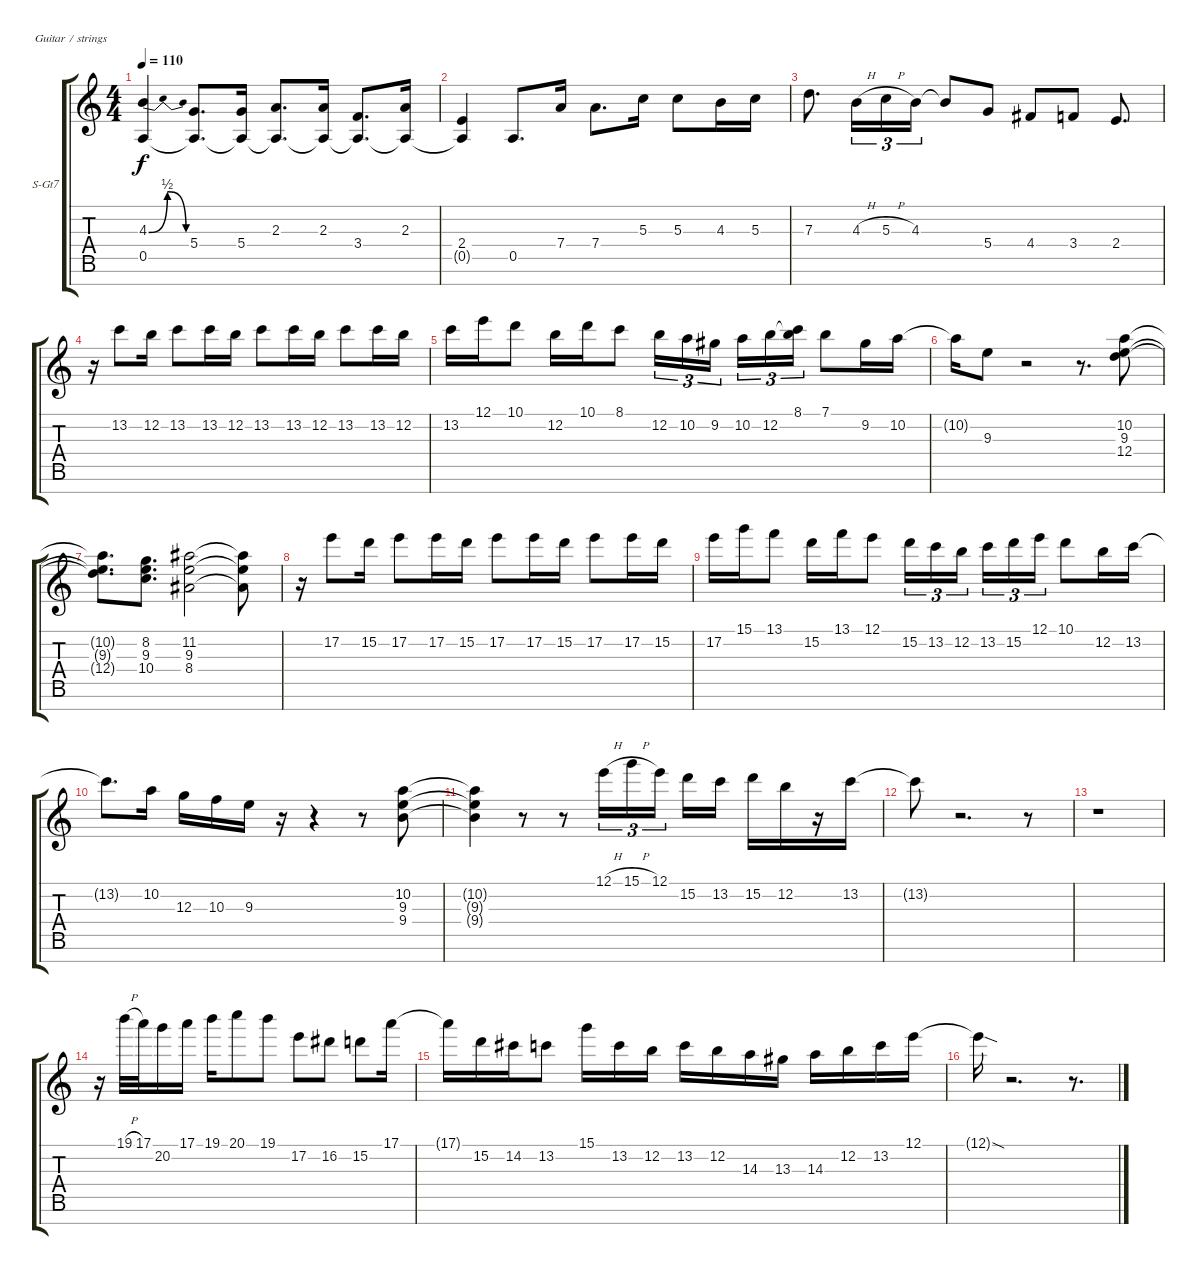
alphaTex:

\bracketExtendMode groupsimilarinstruments
\firstSystemTrackNameOrientation horizontal
\otherSystemsTrackNameOrientation horizontal
\track ("Track 1" "S-Gt7") {instrument acousticguitarsteel}
\staff {score tabs}
\tuning (E4 B3 G3 D3 A2 E2 B1)
\ts (4 4)
\tempo 110
\clef g2
\ks c
(4.3{be (bendrelease 0 0 30 2 30 2 60 0) t} 0.5{t}).4{dy f} (5.4 0.5{t}).8{d} (5.4 0.5{t}).16 (2.3 0.5{t}).8{d} (2.3 0.5{t}).16 (3.4 0.5{t}).8{d} (2.3 0.5{t}).16 |
(2.4 0.5{t}).4 0.5.8{d} 7.4.16 7.4.8{d} 5.3.16 5.3.8 4.3.16 5.3.16 |
7.3.8{d} 4.3{h}.16{tu (3 2)} 5.3{h}.16{tu (3 2)} 4.3.16{tu (3 2)} 4.3{t}.8 5.4.8 4.4.8 3.4.8 2.4.8{d} |
r.16 13.2.8 12.2.16 13.2.8 13.2.16 12.2.16 13.2.8 13.2.16 12.2.16 13.2.8 13.2.16 12.2.16 |
13.2.16 12.1.16 10.1.8 12.2.16 10.1.16 8.1.8 12.2.16{tu (3 2)} 10.2.16{tu (3 2)} 9.2.16{tu (3 2)} 10.2.16{tu (3 2)} 12.2.16{tu (3 2)} (8.1 12.2{t}).16{tu (3 2)} 7.1.8 9.2.16 10.2.16 |
10.2{t}.16 9.3.8 r.2 r.8{d} (10.2 9.3 12.4).8 |
(10.2{t} 9.3{t} 12.4{t}).8{d} (8.2 9.3 10.4).8{d} (11.2 9.3 8.4).2 (11.2{t} 9.3{t} 8.4{t}).8 |
r.16 17.2.8 15.2.16 17.2.8 17.2.16 15.2.16 17.2.8 17.2.16 15.2.16 17.2.8 17.2.16 15.2.16 |
17.2.16 15.1.16 13.1.8 15.2.16 13.1.16 12.1.8 15.2.16{tu (3 2)} 13.2.16{tu (3 2)} 12.2.16{tu (3 2)} 13.2.16{tu (3 2)} 15.2.16{tu (3 2)} 12.1.16{tu (3 2)} 10.1.8 12.2.16 13.2.16 |
13.2{t}.8{d} 10.2.16 12.3.16 10.3.16 9.3.16 r.16 r.4 r.8 (10.2 9.3 9.4).8 |
(10.2{t} 9.3{t} 9.4{t}).4 r.8 r.8 12.1{h}.16{tu (3 2)} 15.1{h}.16{tu (3 2)} 12.1.16{tu (3 2)} 15.2.16 13.2.16 15.2.16 12.2.16 r.16 13.2.16 |
13.2{t}.8 r.2{d} r.8 |
r.1 |
r.16 19.1{h}.32 17.1.32 20.2.16 17.1.16 19.1.16 20.1.8 19.1.8 17.2.8 16.2.8 15.2.8 17.1.16 |
17.1{t}.16 15.2.16 14.2.16 13.2.8 15.1.16 13.2.16 12.2.16 13.2.16 12.2.16 14.3.16 13.3.16 14.3.16 12.2.16 13.2.16 12.1.16 |
12.1{sod t}.16 r.2{d} r.8{d}
